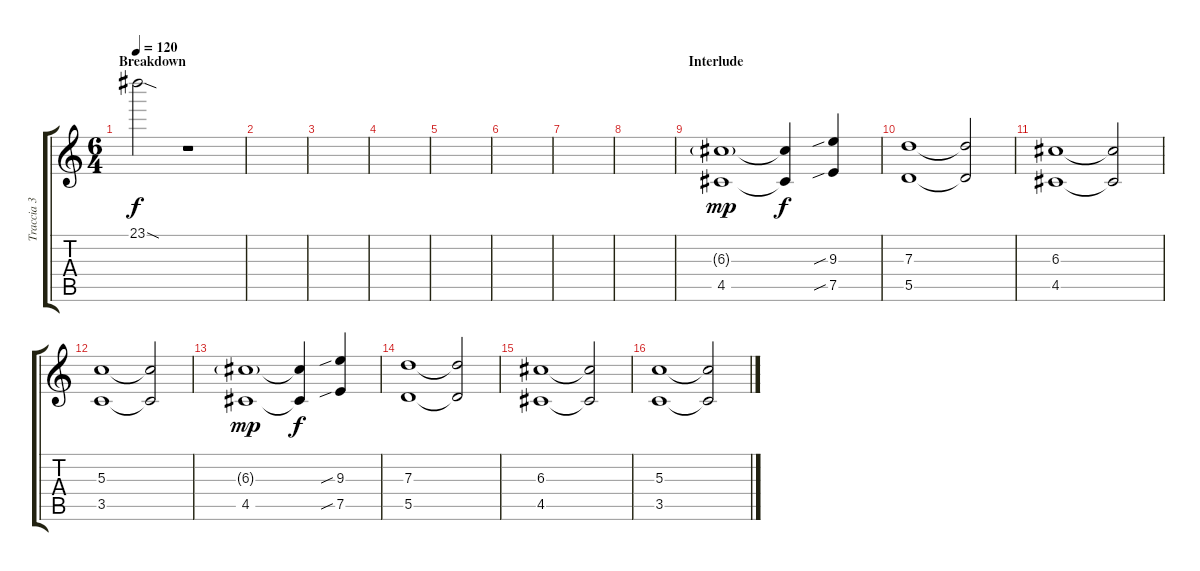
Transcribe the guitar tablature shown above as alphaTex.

\track ("Traccia 3" "Traccia 3") {instrument overdrivenguitar}
\staff {score tabs}
\tuning (E4 B3 G3 D3 A2 E2) {hide}
\ts (6 4)
\section ("" "Breakdown")
\tempo 120
\clef g2
\ks c
23.1{sod}.2{dy f} r.1 |
|
|
|
|
|
|
|
\section ("" "Interlude")
(6.3{g} 4.5).1{dy mp} (6.3{t} 4.5{t}).4{dy f} (9.3{sib} 7.5{sib}).4 |
(7.3 5.5).1 (7.3{t} 5.5{t}).2 |
(6.3 4.5).1 (6.3{t} 4.5{t}).2 |
(5.3 3.5).1 (5.3{t} 3.5{t}).2 |
(6.3{g} 4.5).1{dy mp} (6.3{t} 4.5{t}).4{dy f} (9.3{sib} 7.5{sib}).4 |
(7.3 5.5).1 (7.3{t} 5.5{t}).2 |
(6.3 4.5).1 (6.3{t} 4.5{t}).2 |
(5.3 3.5).1 (5.3{t} 3.5{t}).2
